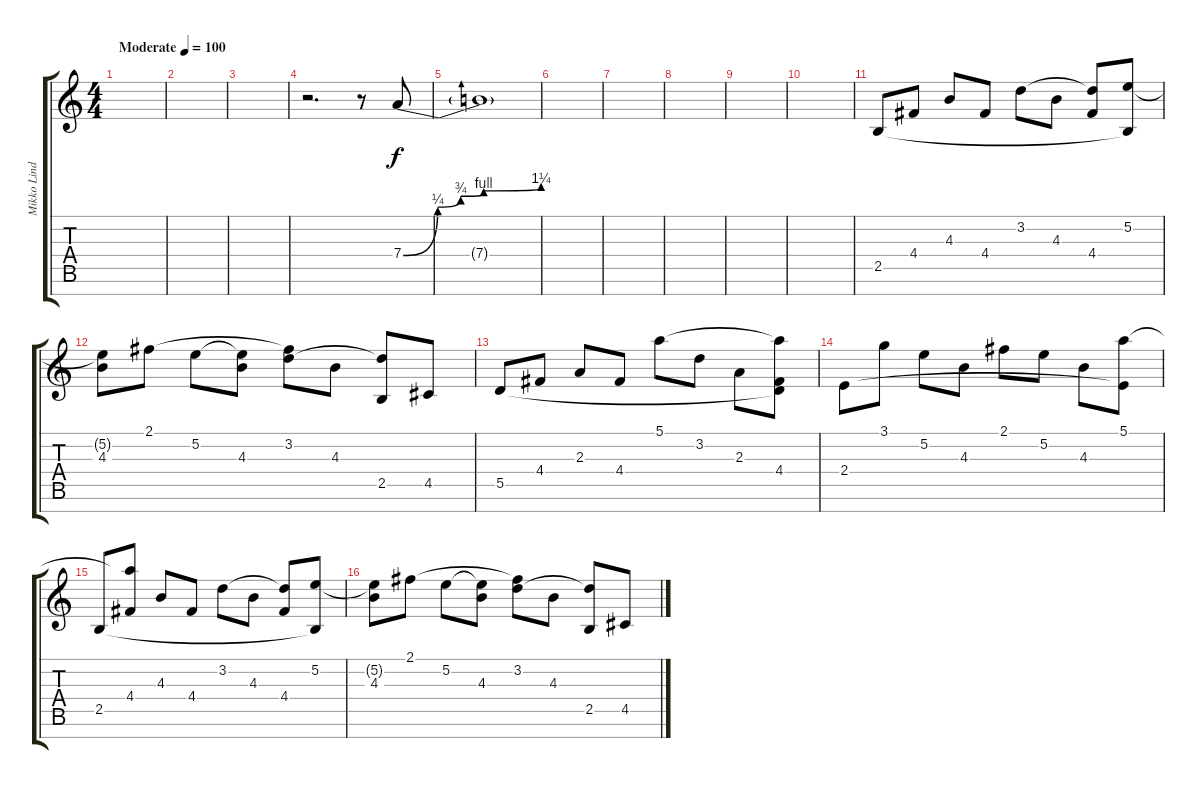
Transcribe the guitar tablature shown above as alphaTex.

\track ("Mikko Lindström" "Mikko Lind") {instrument acousticguitarsteel}
\staff {score tabs}
\tuning (E4 B3 G3 D3 A2 E2 B1) {hide}
\ts (4 4)
\tempo (100 "Moderate")
\clef g2
\ks c
|
|
|
r.2{d} r.8 7.4{be (custom 0 0 15 1 25 3 35 4 60 5)}.8 |
7.4{t}.1{volume 8} |
|
|
|
|
|
2.5.8 4.4.8 4.3.8 4.4.8 3.2.8 4.3.8 (3.2{t} 4.4).8 (5.2 2.5{t}).8 |
(5.2{t} 4.3).8 2.1.8 5.2.8 (5.2{t} 4.3).8 (2.1{t} 3.2).8 4.3.8 (3.2{t} 2.5).8 4.5.8 |
5.5.8 4.4.8 2.3.8 4.4.8 5.1.8 3.2.8 2.3.8 (5.1{t} 4.4 5.5{t}).8 |
2.4.8 3.1.8 5.2.8 4.3.8 2.1.8 5.2.8 4.3.8 (5.1 2.4{t}).8 |
2.5.8 (5.1{t} 4.4).8 4.3.8 4.4.8 3.2.8 4.3.8 (3.2{t} 4.4).8 (5.2 2.5{t}).8 |
(5.2{t} 4.3).8 2.1.8 5.2.8 (5.2{t} 4.3).8 (2.1{t} 3.2).8 4.3.8 (3.2{t} 2.5).8 4.5.8
